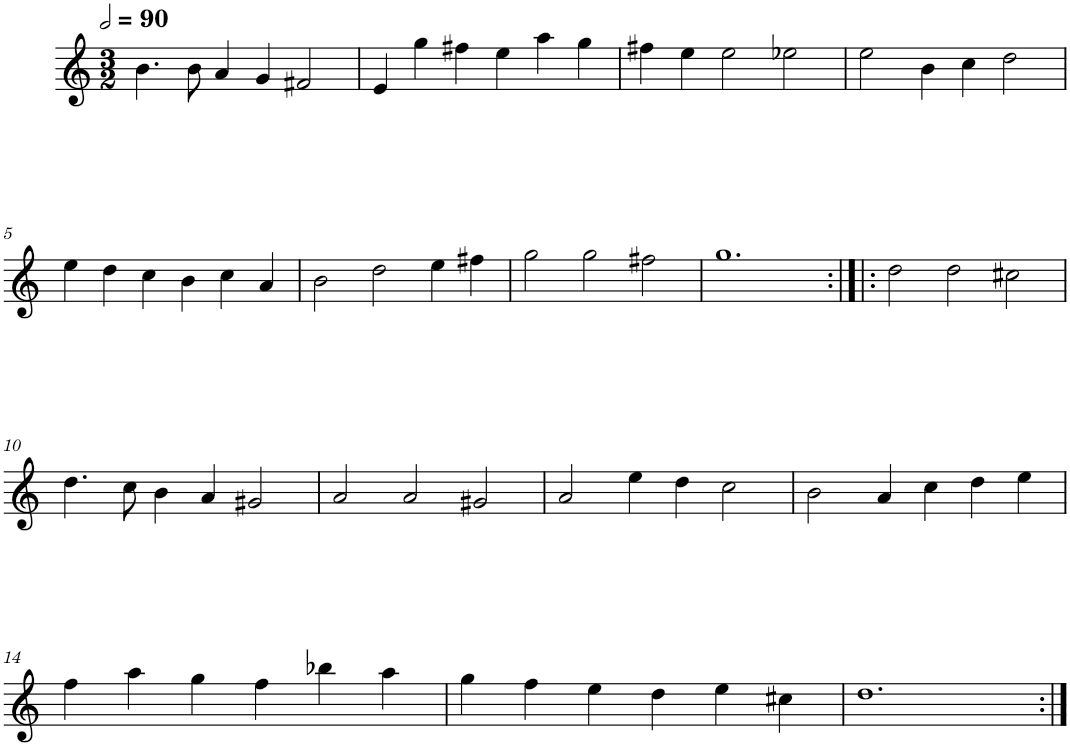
**kern
*part1
*staff1
*I"Quatre parties
*clefG2
*k[]
*M3/2
*MM180
=1
4.b\
8b\
4a/
4g/
2f#X/
=2
4e/
4gg\
4ff#X\
4ee\
4aa\
4gg\
=3
4ff#X\
4ee\
2ee\
2ee-X\
=4
2ee\
4b\
4cc\
2dd\
!!LO:LB:g=z
=5
4ee\
4dd\
4cc\
4b\
4cc\
4a/
=6
2b\
2dd\
4ee\
4ff#X\
=7
2gg\
2gg\
2ff#X\
=8
1.gg
=9:|!|:
2dd\
2dd\
2cc#X\
!!LO:LB:g=z
=10
4.dd\
8cc\
4b\
4a/
2g#X/
=11
2a/
2a/
2g#X/
=12
2a/
4ee\
4dd\
2cc\
=13
2b\
4a/
4cc\
4dd\
4ee\
!!LO:LB:g=z
=14
4ff\
4aa\
4gg\
4ff\
4bb-X\
4aa\
=15
4gg\
4ff\
4ee\
4dd\
4ee\
4cc#X\
=16
1.dd
=:|!
*-
